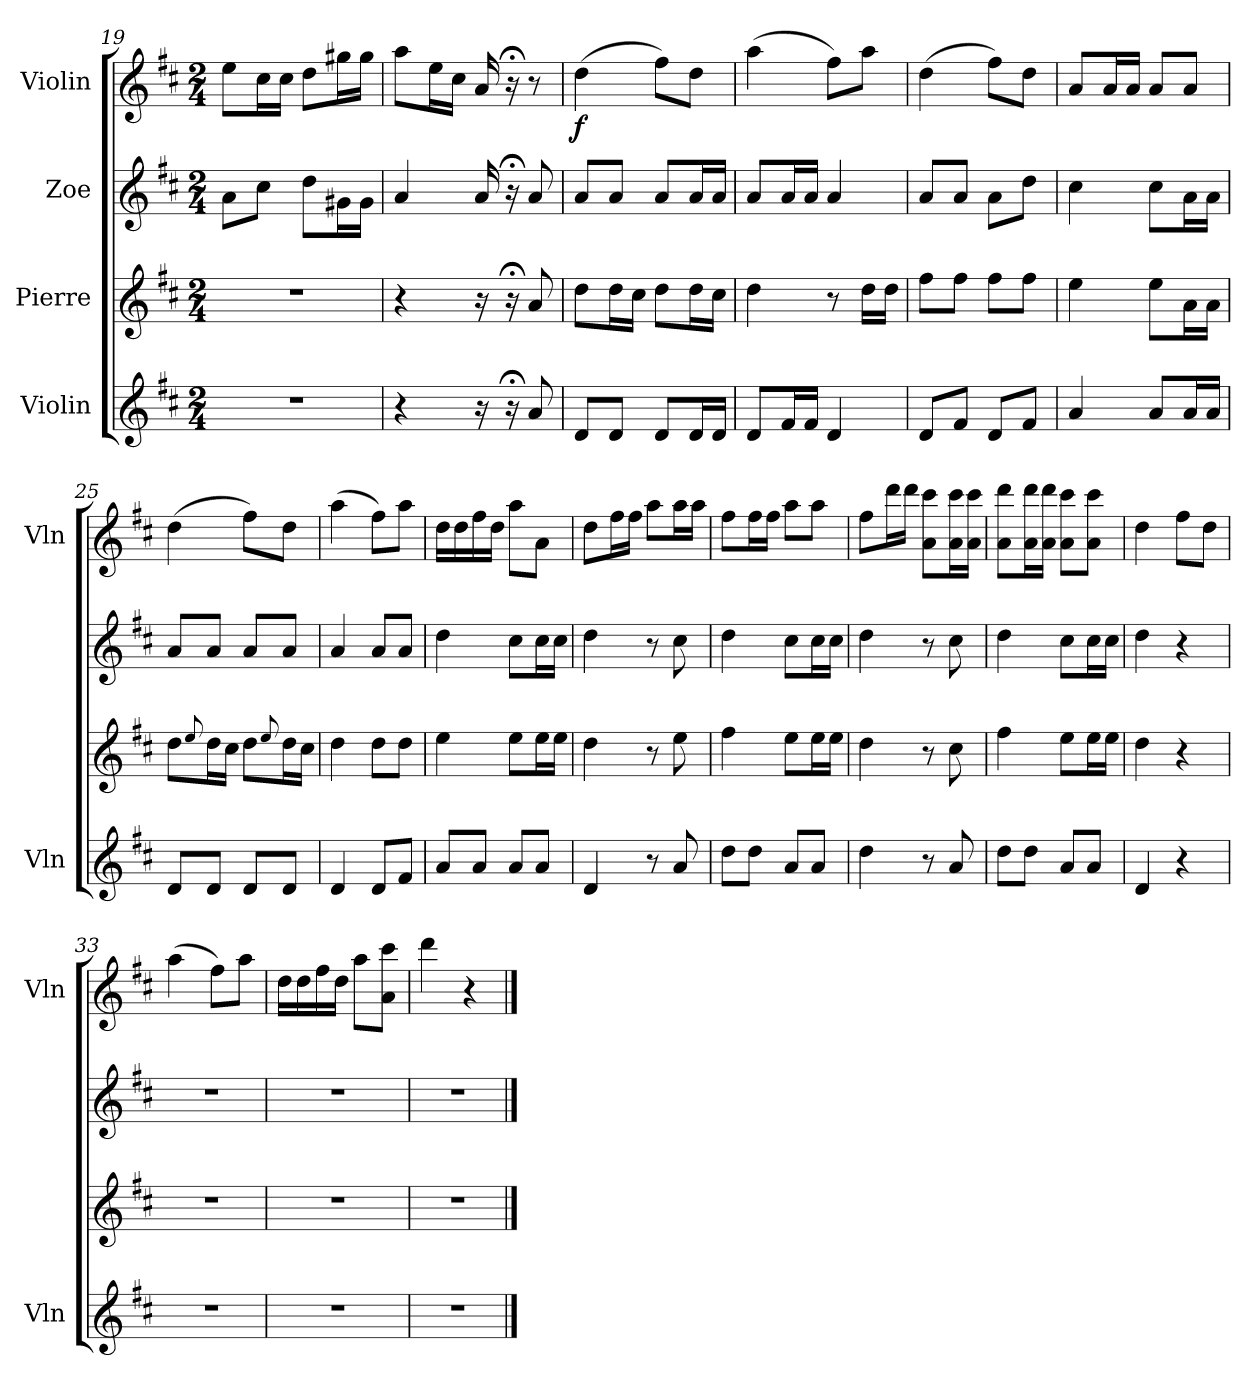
**kern	**kern	**kern	**kern	**dynam
*part4	*part3	*part2	*part1	*part1
*staff4	*staff3	*staff2	*staff1	*staff1
*I"Violin	*I"Pierre	*I"Zoe	*I"Violin	*
*I'Vln	*	*	*I'Vln	*
!!LO:PB:g=z
*clefG2	*clefG2	*clefG2	*clefG2	*
*k[f#c#]	*k[f#c#]	*k[f#c#]	*k[f#c#]	*
*M2/4	*M2/4	*M2/4	*M2/4	*
=19	=19	=19	=19	=19
2r	2r	8a\L	8ee\L	.
.	.	8cc#\J	16cc#\L	.
.	.	.	16cc#\JJ	.
.	.	8dd\L	8dd\L	.
.	.	16g#X\L	16gg#X\L	.
.	.	16g#\JJ	16gg#\JJ	.
=20	=20	=20	=20	=20
4r	4r	4a/	8aa\L	.
.	.	.	16ee\L	.
.	.	.	16cc#\JJ	.
16r	16r	16a/	16a/	.
16r;<	16r;<	16r;<	16r;<	.
8a/	8a/	8a/	8r	.
=21	=21	=21	=21	=21
!	!	!	!	!LO:DY:b
8d/L	8dd\L	8a/L	(>4dd\	f
8d/J	16dd\L	8a/J	.	.
.	16cc#\JJ	.	.	.
8d/L	8dd\L	8a/L	8ff#\L)	.
16d/L	16dd\L	16a/L	8dd\J	.
16d/JJ	16cc#\JJ	16a/JJ	.	.
=22	=22	=22	=22	=22
8d/L	4dd\	8a/L	(>4aa\	.
16f#/L	.	16a/L	.	.
16f#/JJ	.	16a/JJ	.	.
4d/	8r	4a/	8ff#\L)	.
.	16dd\LL	.	8aa\J	.
.	16dd\JJ	.	.	.
=23	=23	=23	=23	=23
8d/L	8ff#\L	8a/L	(>4dd\	.
8f#/J	8ff#\J	8a/J	.	.
8d/L	8ff#\L	8a\L	8ff#\L)	.
8f#/J	8ff#\J	8dd\J	8dd\J	.
=24	=24	=24	=24	=24
4a/	4ee\	4cc#\	8a/L	.
.	.	.	16a/L	.
.	.	.	16a/JJ	.
8a/L	8ee\L	8cc#\L	8a/L	.
16a/L	16a\L	16a\L	8a/J	.
16a/JJ	16a\JJ	16a\JJ	.	.
!!LO:LB:g=z
=25	=25	=25	=25	=25
8d/L	8dd\L	8a/L	(>4dd\	.
.	8qqee/	.	.	.
8d/J	16dd\L	8a/J	.	.
.	16cc#\JJ	.	.	.
8d/L	8dd\L	8a/L	8ff#\L)	.
.	8qqee/	.	.	.
8d/J	16dd\L	8a/J	8dd\J	.
.	16cc#\JJ	.	.	.
=26	=26	=26	=26	=26
4d/	4dd\	4a/	(>4aa\	.
8d/L	8dd\L	8a/L	8ff#\L)	.
8f#/J	8dd\J	8a/J	8aa\J	.
=27	=27	=27	=27	=27
8a/L	4ee\	4dd\	16dd\LL	.
.	.	.	16dd\	.
8a/J	.	.	16ff#\	.
.	.	.	16dd\JJ	.
8a/L	8ee\L	8cc#\L	8aa\L	.
8a/J	16ee\L	16cc#\L	8a\J	.
.	16ee\JJ	16cc#\JJ	.	.
=28	=28	=28	=28	=28
4d/	4dd\	4dd\	8dd\L	.
.	.	.	16ff#\L	.
.	.	.	16ff#\JJ	.
8r	8r	8r	8aa\L	.
8a/	8ee\	8cc#\	16aa\L	.
.	.	.	16aa\JJ	.
=29	=29	=29	=29	=29
8dd\L	4ff#\	4dd\	8ff#\L	.
8dd\J	.	.	16ff#\L	.
.	.	.	16ff#\JJ	.
8a/L	8ee\L	8cc#\L	8aa\L	.
8a/J	16ee\L	16cc#\L	8aa\J	.
.	16ee\JJ	16cc#\JJ	.	.
=30	=30	=30	=30	=30
4dd\	4dd\	4dd\	8ff#\L	.
.	.	.	16ddd\L	.
.	.	.	16ddd\JJ	.
8r	8r	8r	8a\ 8ccc#\L	.
8a/	8cc#\	8cc#\	16a\ 16ccc#\L	.
.	.	.	16a\ 16ccc#\JJ	.
!!LO:LB:g=z
=31	=31	=31	=31	=31
8dd\L	4ff#\	4dd\	8a\ 8ddd\L	.
8dd\J	.	.	16a\ 16ddd\L	.
.	.	.	16a\ 16ddd\JJ	.
8a/L	8ee\L	8cc#\L	8a\ 8ccc#\L	.
8a/J	16ee\L	16cc#\L	8a\ 8ccc#\J	.
.	16ee\JJ	16cc#\JJ	.	.
=32	=32	=32	=32	=32
4d/	4dd\	4dd\	4dd\	.
4r	4r	4r	8ff#\L	.
.	.	.	8dd\J	.
=33	=33	=33	=33	=33
2r	2r	2r	(>4aa\	.
.	.	.	8ff#\L)	.
.	.	.	8aa\J	.
=34	=34	=34	=34	=34
2r	2r	2r	16dd\LL	.
.	.	.	16dd\	.
.	.	.	16ff#\	.
.	.	.	16dd\JJ	.
.	.	.	8aa\L	.
.	.	.	8a\ 8ccc#\J	.
=35	=35	=35	=35	=35
2r	2r	2r	4ddd\	.
.	.	.	4r	.
==	==	==	==	==
*-	*-	*-	*-	*-
